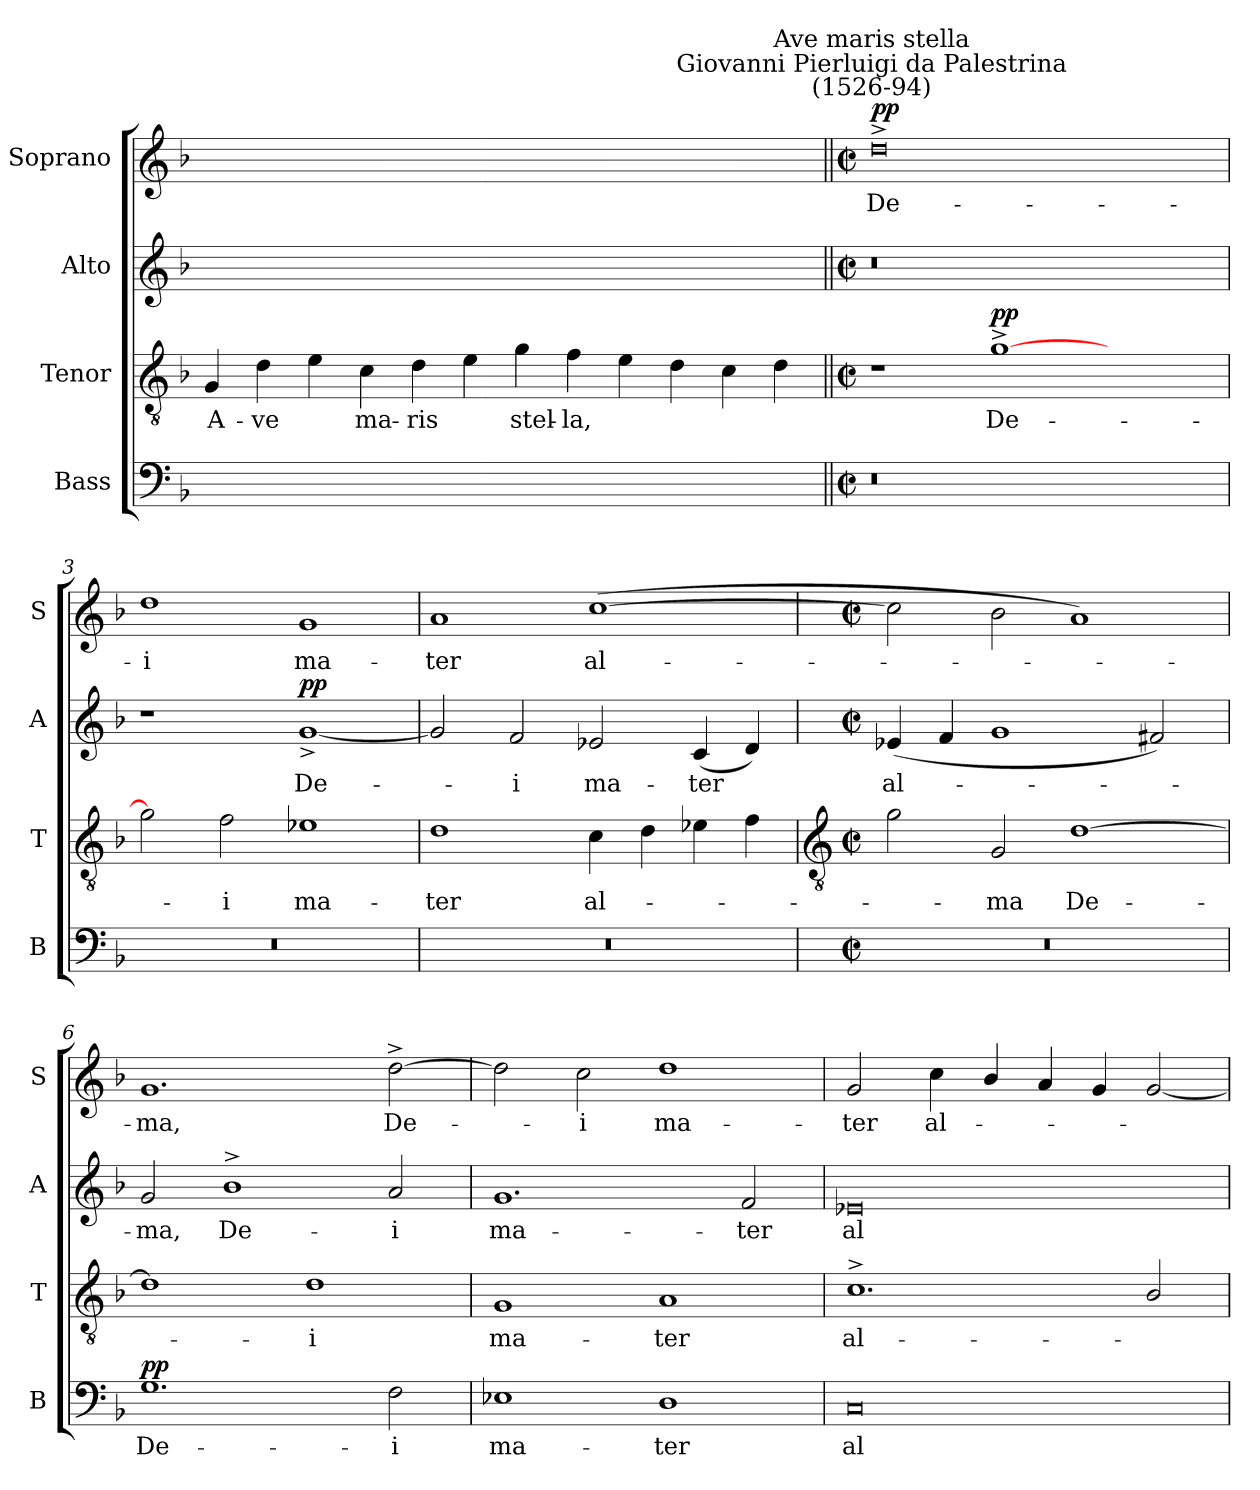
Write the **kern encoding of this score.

**kern	**text	**dynam	**kern	**text	**dynam	**kern	**text	**dynam	**kern	**text	**dynam
*part4	*part4	*part4	*part3	*part3	*part3	*part2	*part2	*part2	*part1	*part1	*part1
*staff4	*staff4	*staff4	*staff3	*staff3	*staff3	*staff2	*staff2	*staff2	*staff1	*staff1	*staff1
*I"Bass	*	*	*I"Tenor	*	*	*I"Alto	*	*	*I"Soprano	*	*
*I'B	*	*	*I'T	*	*	*I'A	*	*	*I'S	*	*
*clefF4	*	*	*clefGv2	*	*	*clefG2	*	*	*clefG2	*	*
*k[b-]	*	*	*k[b-]	*	*	*k[b-]	*	*	*k[b-]	*	*
*F:	*	*	*F:	*	*	*F:	*	*	*F:	*	*
=1	=1	=1	=1	=1	=1	=1	=1	=1	=1	=1	=1
!	!	!	!	!LO:LY:b	!	!	!	!	!	!	!
1ryy	.	.	4G	A-	.	1ryy	.	.	1ryy	.	.
!	!	!	!	!LO:LY:b	!	!	!	!	!	!	!
.	.	.	4d	-ve	.	.	.	.	.	.	.
.	.	.	4e	.	.	.	.	.	.	.	.
!	!	!	!	!LO:LY:b	!	!	!	!	!	!	!
.	.	.	4c	ma-	.	.	.	.	.	.	.
!	!	!	!	!LO:LY:b	!	!	!	!	!	!	!
1ryy	.	.	4d	-ris	.	1ryy	.	.	1ryy	.	.
.	.	.	4e	.	.	.	.	.	.	.	.
!	!	!	!	!LO:LY:b	!	!	!	!	!	!	!
.	.	.	4g	stel-	.	.	.	.	.	.	.
!	!	!	!	!LO:LY:b	!	!	!	!	!	!	!
.	.	.	4f	-la,	.	.	.	.	.	.	.
1ryy	.	.	4e	.	.	1ryy	.	.	1ryy	.	.
.	.	.	4d	.	.	.	.	.	.	.	.
.	.	.	4c	.	.	.	.	.	.	.	.
.	.	.	4d	.	.	.	.	.	.	.	.
=2||	=2||	=2||	=2||	=2||	=2||	=2||	=2||	=2||	=2||	=2||	=2||
*M4/2	*	*	*M4/2	*	*	*M4/2	*	*	*M4/2	*	*
*met(c|)	*	*	*met(c|)	*	*	*met(c|)	*	*	*met(c|)	*	*
!	!	!	!	!	!	!	!	!	!LO:TX:a:cj:t=Giovanni Pierluigi da Palestrina\n(1526-94)	!	!
!	!	!	!	!	!	!	!	!	!LO:TX:a:cj:t=Ave maris stella	!	!
!	!	!	!	!	!	!	!	!	!	!LO:LY:b	!LO:DY:b
0r	.	.	1r	.	.	0r	.	.	0dd^	De-	pp
!	!	!	!	!LO:LY:b	!LO:DY:b	!	!	!	!	!	!
.	.	.	[1g^	De-	pp	.	.	.	.	.	.
1ryy	.	.	1ryy	.	.	1ryy	.	.	1ryy	.	.
=3	=3	=3	=3	=3	=3	=3	=3	=3	=3	=3	=3
!	!	!	!	!	!	!	!	!	!	!LO:LY:b	!
0r	.	.	2g]	.	.	1r	.	.	1dd	-i	.
!	!	!	!	!LO:LY:b	!	!	!	!	!	!	!
.	.	.	2f	i	.	.	.	.	.	.	.
!	!	!	!	!LO:LY:b	!	!	!LO:LY:b	!LO:DY:b	!	!LO:LY:b	!
.	.	.	1e-X	ma-	.	[1g^	De-	pp	1g	ma-	.
=4	=4	=4	=4	=4	=4	=4	=4	=4	=4	=4	=4
!	!	!	!	!LO:LY:b	!	!	!	!	!	!LO:LY:b	!
0r	.	.	1d	-ter	.	2g]	.	.	1a	-ter	.
!	!	!	!	!	!	!	!LO:LY:b	!	!	!	!
.	.	.	.	.	.	2f	i	.	.	.	.
!	!	!	!	!LO:LY:b	!	!	!LO:LY:b	!	!	!LO:LY:b	!
.	.	.	4c	al-	.	2e-X	ma-	.	(>[1cc	al-	.
.	.	.	4d	.	.	.	.	.	.	.	.
!	!	!	!	!	!	!	!LO:LY:b	!	!	!	!
.	.	.	4e-X	.	.	(<4c	-ter	.	.	.	.
.	.	.	4f	.	.	4d)	.	.	.	.	.
!!LO:LB:g=z
=5	=5	=5	=5	=5	=5	=5	=5	=5	=5	=5	=5
*	*	*	*clefGv2	*	*	*	*	*	*	*	*
*M4/2	*	*	*M4/2	*	*	*M4/2	*	*	*M4/2	*	*
*met(c|)	*	*	*met(c|)	*	*	*met(c|)	*	*	*met(c|)	*	*
!	!	!	!	!	!	!	!LO:LY:b	!	!	!	!
0r	.	.	2g	.	.	(<4e-X	al-	.	2cc]	.	.
.	.	.	.	.	.	4f	.	.	.	.	.
!	!	!	!	!LO:LY:b	!	!	!	!	!	!	!
.	.	.	2G	ma	.	1g	.	.	2b-	.	.
!	!	!	!	!LO:LY:b	!	!	!	!	!	!	!
.	.	.	[1d	De-	.	.	.	.	1a)	.	.
.	.	.	.	.	.	2f#X)	.	.	.	.	.
=6	=6	=6	=6	=6	=6	=6	=6	=6	=6	=6	=6
!	!LO:LY:b	!LO:DY:b	!	!	!	!	!LO:LY:b	!	!	!LO:LY:b	!
1.G	De-	pp	1d]	.	.	2g	ma,	.	1.g	ma,	.
!	!	!	!	!	!	!	!LO:LY:b	!	!	!	!
.	.	.	.	.	.	1b-^	De-	.	.	.	.
!	!	!	!	!LO:LY:b	!	!	!	!	!	!	!
.	.	.	1d	i	.	.	.	.	.	.	.
!	!LO:LY:b	!	!	!	!	!	!LO:LY:b	!	!	!LO:LY:b	!
2F	-i	.	.	.	.	2a	-i	.	[2dd^	De-	.
=7	=7	=7	=7	=7	=7	=7	=7	=7	=7	=7	=7
!	!LO:LY:b	!	!	!LO:LY:b	!	!	!LO:LY:b	!	!	!	!
1E-X	ma-	.	1G	ma-	.	1.g	ma-	.	2dd]	.	.
!	!	!	!	!	!	!	!	!	!	!LO:LY:b	!
.	.	.	.	.	.	.	.	.	2cc	i	.
!	!LO:LY:b	!	!	!LO:LY:b	!	!	!	!	!	!LO:LY:b	!
1D	-ter	.	1A	-ter	.	.	.	.	1dd	ma-	.
!	!	!	!	!	!	!	!LO:LY:b	!	!	!	!
.	.	.	.	.	.	2f	-ter	.	.	.	.
=8	=8	=8	=8	=8	=8	=8	=8	=8	=8	=8	=8
!	!LO:LY:b	!	!	!LO:LY:b	!	!	!LO:LY:b	!	!	!LO:LY:b	!
0C	al-	.	1.c^	al-	.	0e-X	al-	.	2g	-ter	.
!	!	!	!	!	!	!	!	!	!	!LO:LY:b	!
.	.	.	.	.	.	.	.	.	4cc	al-	.
.	.	.	.	.	.	.	.	.	4b-/	.	.
.	.	.	.	.	.	.	.	.	4a	.	.
.	.	.	.	.	.	.	.	.	4g	.	.
.	.	.	2B-/	.	.	.	.	.	[2g/	.	.
=	=	=	=	=	=	=	=	=	=	=	=
*-	*-	*-	*-	*-	*-	*-	*-	*-	*-	*-	*-
